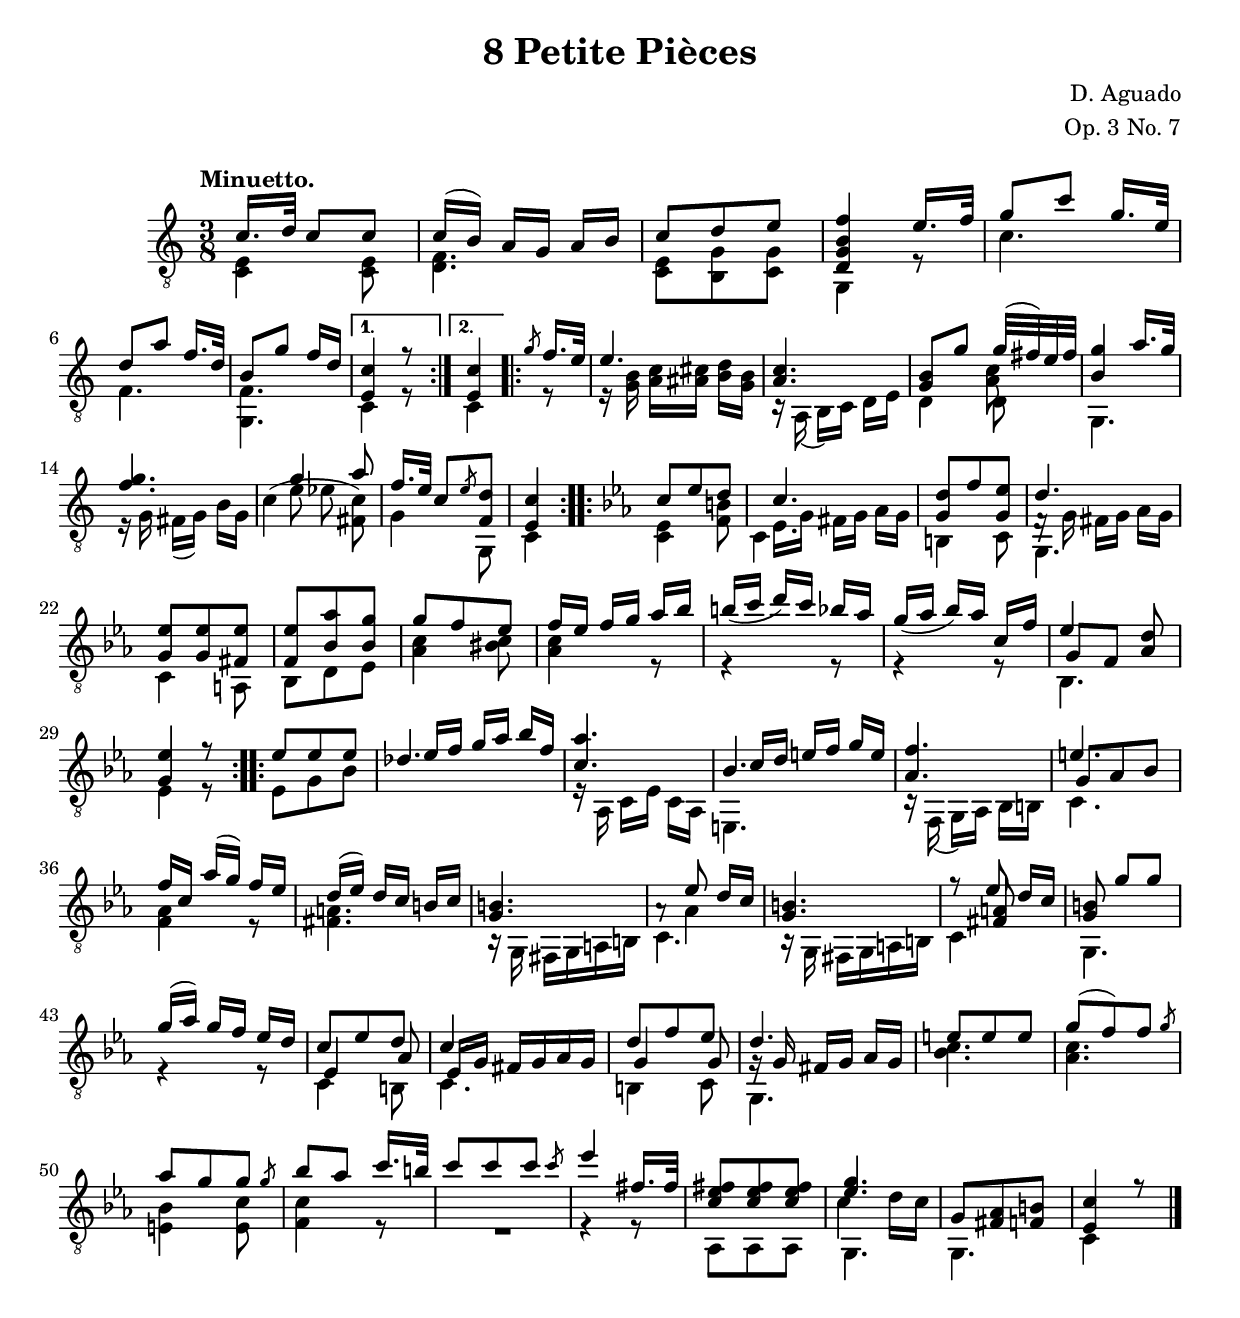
\version "2.18.2"

\header {
  title = "8 Petite Pièces"
  composer = "D. Aguado"
  opus = "Op. 3 No. 7"
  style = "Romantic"
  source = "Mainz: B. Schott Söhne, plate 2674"
  % Statens musikbibliotek - The Music Library of Sweden
  % Boije 003 - http://urn.kb.se/resolve?urn=urn:nbn:se:statensmusikverk-4032
  date = "1830"
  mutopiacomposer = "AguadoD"
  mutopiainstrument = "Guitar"
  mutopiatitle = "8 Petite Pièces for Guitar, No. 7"
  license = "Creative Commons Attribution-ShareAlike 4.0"
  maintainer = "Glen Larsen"
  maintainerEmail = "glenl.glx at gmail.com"
}

\paper {
  % add space between composer/opus markup and first staff
  markup-system-spacing #'padding = #3
  % add a little space between composer and opus
  markup-markup-spacing #'padding = #1.2
  top-margin = #8
  bottom-margin = #10
}

mbreak = { \break }
global = {
  \time 3/8
}

upperVoice = \relative c' {
  \voiceOne
  \repeat volta 2 {
    c16. d32 c8[ c] |
    c16( b) a[ g] a b |
    c8 d e |
    <f b, g d>4 e16. f32 |
    g8 c g16.[ e32] |

    d8 a' f16.[ d32] |
    b8 g' f16[ d] |
  }
  \alternative {
    { <c e,>4 r8 }
    { <c e,>4 }
  }
  \repeat volta 2 {
    \slashedGrace{g'8} f16. e32 
    e4. |
    <c a>4. |
    <b g>8 g' g32[( fis) e fis] |
    <g b,>4 a16. g32 |

    <f g>4. |
    g4 a8 |
    f16. e32 c8[ \slashedGrace{e8} <d f,>8] |
    \set Timing.measureLength = #(ly:make-moment 1/4)
    <c e,>4 |
  }
  \set Timing.measureLength = #(ly:make-moment 3/8)
  \key c\minor
  \repeat volta 2 {
    c8 ees d |
    c4. |
    <d g,>8 f <ees g,> |
    d4. |

    <ees g,>8 q <ees fis,> |
    <ees f,> <aes bes,> <g bes,> |
    g8 f ees |
    f16 ees f[ g] aes bes |
    b16_( c d)[ c] bes aes |
    g16_( aes bes)[ aes] c, f |
    ees4 <d aes>8 |

    <ees g,>4 r8 |
  }
  \repeat volta 2 {
    ees8 ees ees |
    des4. |
    <aes' c,>4. |
    bes,4. |
    <f' aes,>4. |
    e4. |

    f16 c aes'([ g]) f ees |
    d( ees) d[ c] b c |
    <b g>4. |
    s8 ees8\noBeam d16 c |
    <b g>4. |
    r8 ees8\noBeam d16 c |
    <b g>8\noBeam g'8 g |

    g16( aes) g[ f] ees d |
    c8 ees d |
    c4. |
    d8 f ees |
    d4. |
    e8 e e |
    g8( f) \afterGrace f {\override Flag.stroke-style="grace" g8} |

    aes8 g \afterGrace g {\override Flag.stroke-style="grace" g8} |
    bes8 aes c16.[ b32] |
    c8 c \afterGrace c {\override Flag.stroke-style="grace" c8} |
    ees4 fis,16.[ fis32] |
    <fis ees c>8 q q |
    <g ees>4. |
    g,8 <aes fis> <b f> |
    <c ees,>4 r8 |
  }
  \bar "|."
}

lowerVoice = \relative c {
  \voiceTwo
  <e c>4 q8 |
  <f d>4. |
  <e c>8 <g b,> <g c,> |
  g,4 r8 |
  c'4. |

  f,4. |
  <f g,>4. |
  c4 r8 |
  c4 r8 |
  r16 <b' g> <c a>16[ <cis ais>16] <d b> <b g> |
  r16 a,( b16[) c] d e |
  d4 d8 |
  g,4. |

  r16 g' fis([ g]) b g |
  e'8\noBeam ees s |
  g,4 g,8 |
  c4                            % partial for repeat
  <ees c>4 <f b>8 |
  ees16 g fis[ g] aes g |
  b,4 c8 |
  g4. |

  c4 a8 |
  bes8 d ees |
  <c' aes>4 <c bis>8 |
  <c aes>4 r8 |
  r4 r8 |
  r4 r8 |
  bes,4. |

  ees4 r8 |
  ees8 g bes |
  s4. |
  r16 aes, c[ ees] c aes |
  e4. |
  r16 f( g)[ aes] bes b |
  c4. |

  <aes' f>4 r8 |
  <a fis>4. |
  r16 g,\noBeam fis g a b |
  c4. |
  r16 g\noBeam fis g a b |
  c4 s8 |
  g4. |

  r4 r8 |
  c4 b8 |
  c4. |
  b4 c8 |
  g4. |
  <c' bes>4. |
  <c aes>4. |

  <bes e,>4 <c e,>8 |
  <c f,>4 r8 |
  R4. |
  r4 r8 |
  aes,8 aes aes |
  g4. |
  g4. |
  c4 s8
}

middleVoice = \relative c' {
  \voiceThree
  \stemDown
  s4.*5 |
  \mbreak
  s4.*6 |
  s4 <c a>8 |
  s4. |
  \mbreak
  s4. |
  \once\override NoteColumn.force-hshift = #-2
  c4( <c fis,>8) |              % hmm, looks better as slur than tie
  s4. |
  s4 s4. |
  \once\override NoteColumn.force-hshift = #-1.5
  c,4. |
  s4. |
  f16\rest g fis[ g] aes g |
  \mbreak
  s4.*6 |
  \stemUp
  g8 f s |
  \mbreak
  s4.*2 |
  \once\override NoteColumn.force-hshift = #2
  ees'16 f g[ aes] bes f |
  s4. |
  \once\override NoteColumn.force-hshift = #2
  c16 d e[ f] g e |
  s4. |
  g,8 aes bes |
  \mbreak
  s4.*3 |
  a8\rest \once\stemDown aes4 |
  s4. |
  s8 <a fis>8 s |
  s4. |
  \mbreak
  s4. |
  ees4 aes8 |
  ees16 g fis[ g aes g] |
  g4 g8 |
  g16\rest g fis[ g] aes g |
  s4.*2 |
  \mbreak
  s4.*5 |
  \stemDown
  c4 d16 c |
  s4*2
}


\score {
  <<
    \new Staff = "Guitar" \with {
      midiInstrument = #"acoustic guitar (nylon)"
      \override StringNumber #'stencil = ##f
    } <<
      \global
      \clef "treble_8"
      \tempo "Minuetto."

      \context Voice = "upperVoice" \upperVoice
      \context Voice = "lowerVoice" \lowerVoice
      \context Voice = "middleVoice" \middleVoice
    >>
%{
    % tabs are not completely developed
    \new TabStaff = "Guitar tabs" \with {
      restrainOpenStrings = ##t
    } <<
      \clef "moderntab"
      \global
      \context TabVoice = "upperVoice" \upperVoice
      \context TabVoice = "lowerVoice" \lowerVoice
      \context TabVoice = "middleVoice" \middleVoice
    >>
%}
  >>
  \layout {}
  \midi {
    \tempo 4 = 80
  }
}
